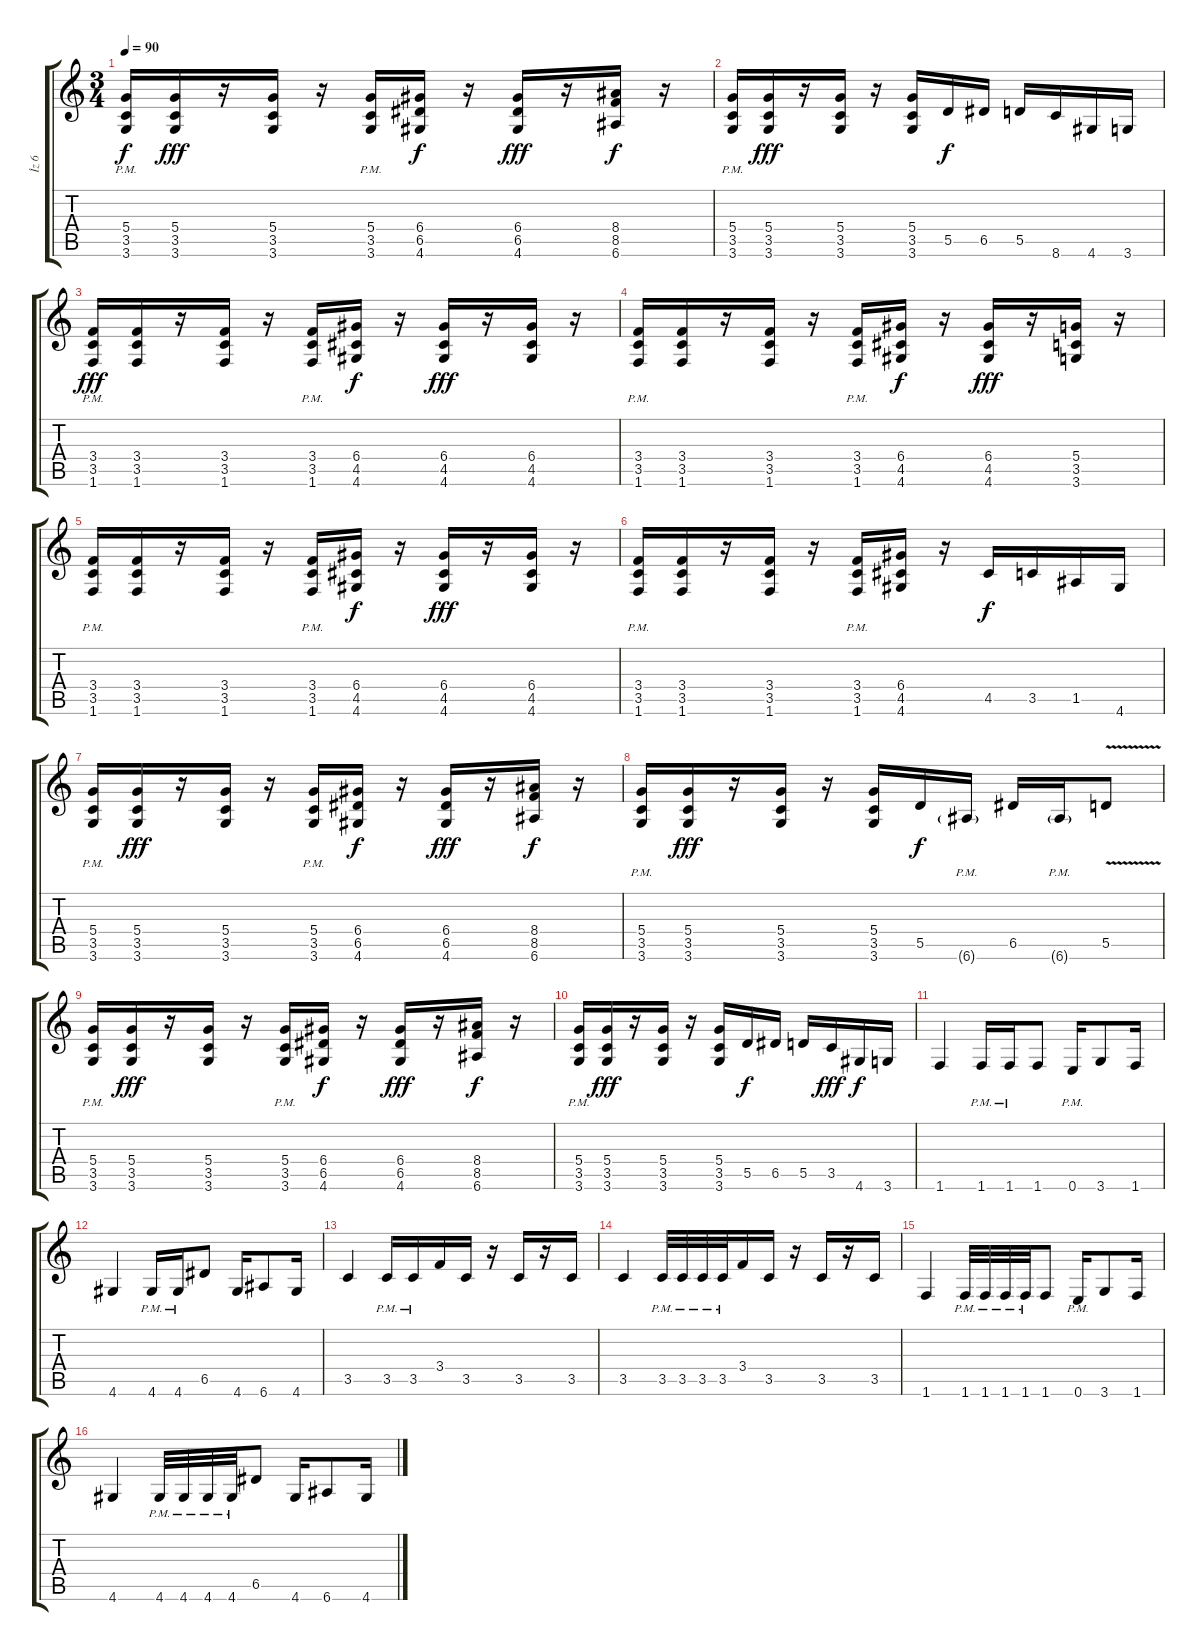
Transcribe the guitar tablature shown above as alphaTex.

\track ("İz 6" "İz 6") {instrument distortionguitar}
\staff {score tabs}
\tuning (E4 B3 G3 D3 A2 E2) {hide}
\ts (3 4)
\tempo 90
\clef g2
\ks c
(5.4{pm} 3.5{pm} 3.6{pm}).16{dy f} (5.4 3.5 3.6).16{dy fff} r.16 (5.4 3.5 3.6).16 r.16 (5.4{pm} 3.5{pm} 3.6{pm}).16 (6.4 6.5 4.6).16{dy f} r.16 (6.4 6.5 4.6).16{dy fff} r.16 (8.4 8.5 6.6).16{dy f} r.16 |
(5.4{pm} 3.5{pm} 3.6{pm}).16 (5.4 3.5 3.6).16{dy fff} r.16 (5.4 3.5 3.6).16 r.16 (5.4 3.5 3.6).16 5.5.16{dy f} 6.5.16 5.5.16 8.6.16 4.6.16 3.6.16 |
(3.4{pm} 3.5{pm} 1.6{pm}).16{dy fff} (3.4 3.5 1.6).16 r.16 (3.4 3.5 1.6).16 r.16 (3.4{pm} 3.5{pm} 1.6{pm}).16 (6.4 4.5 4.6).16{dy f} r.16 (6.4 4.5 4.6).16{dy fff} r.16 (6.4 4.5 4.6).16 r.16 |
(3.4{pm} 3.5{pm} 1.6{pm}).16 (3.4 3.5 1.6).16 r.16 (3.4 3.5 1.6).16 r.16 (3.4{pm} 3.5{pm} 1.6{pm}).16 (6.4 4.5 4.6).16{dy f} r.16 (6.4 4.5 4.6).16{dy fff} r.16 (5.4 3.5 3.6).16 r.16 |
(3.4{pm} 3.5{pm} 1.6{pm}).16 (3.4 3.5 1.6).16 r.16 (3.4 3.5 1.6).16 r.16 (3.4{pm} 3.5{pm} 1.6{pm}).16 (6.4 4.5 4.6).16{dy f} r.16 (6.4 4.5 4.6).16{dy fff} r.16 (6.4 4.5 4.6).16 r.16 |
(3.4{pm} 3.5{pm} 1.6{pm}).16 (3.4 3.5 1.6).16 r.16 (3.4 3.5 1.6).16 r.16 (3.4{pm} 3.5{pm} 1.6{pm}).16 (6.4 4.5 4.6).16 r.16 4.5.16{dy f} 3.5.16 1.5.16 4.6.16 |
(5.4{pm} 3.5{pm} 3.6{pm}).16 (5.4 3.5 3.6).16{dy fff} r.16 (5.4 3.5 3.6).16 r.16 (5.4{pm} 3.5{pm} 3.6{pm}).16 (6.4 6.5 4.6).16{dy f} r.16 (6.4 6.5 4.6).16{dy fff} r.16 (8.4 8.5 6.6).16{dy f} r.16 |
(5.4{pm} 3.5{pm} 3.6{pm}).16 (5.4 3.5 3.6).16{dy fff} r.16 (5.4 3.5 3.6).16 r.16 (5.4 3.5 3.6).16 5.5.16{dy f} 6.6{g pm}.16 6.5.16 6.6{g pm}.16 5.5{v}.8 |
(5.4{pm} 3.5{pm} 3.6{pm}).16 (5.4 3.5 3.6).16{dy fff} r.16 (5.4 3.5 3.6).16 r.16 (5.4{pm} 3.5{pm} 3.6{pm}).16 (6.4 6.5 4.6).16{dy f} r.16 (6.4 6.5 4.6).16{dy fff} r.16 (8.4 8.5 6.6).16{dy f} r.16 |
(5.4{pm} 3.5{pm} 3.6{pm}).16 (5.4 3.5 3.6).16{dy fff} r.16 (5.4 3.5 3.6).16 r.16 (5.4 3.5 3.6).16 5.5.16{dy f} 6.5.16 5.5.16 3.5.16{dy fff} 4.6.16{dy f} 3.6.16 |
1.6.4 1.6{pm}.16 1.6{pm}.16 1.6.8 0.6{pm}.16 3.6.8 1.6.16 |
4.6.4 4.6{pm}.16 4.6{pm}.16 6.5.8 4.6.16 6.6.8 4.6.16 |
3.5.4 3.5{pm}.16 3.5{pm}.16 3.4.16 3.5.16 r.16 3.5.16 r.16 3.5.16 |
3.5.4 3.5{pm}.32 3.5{pm}.32 3.5{pm}.32 3.5{pm}.32 3.4.16 3.5.16 r.16 3.5.16 r.16 3.5.16 |
1.6.4 1.6{pm}.32 1.6{pm}.32 1.6{pm}.32 1.6{pm}.32 1.6.8 0.6{pm}.16 3.6.8 1.6.16 |
4.6.4 4.6{pm}.32 4.6{pm}.32 4.6{pm}.32 4.6{pm}.32 6.5.8 4.6.16 6.6.8 4.6.16
